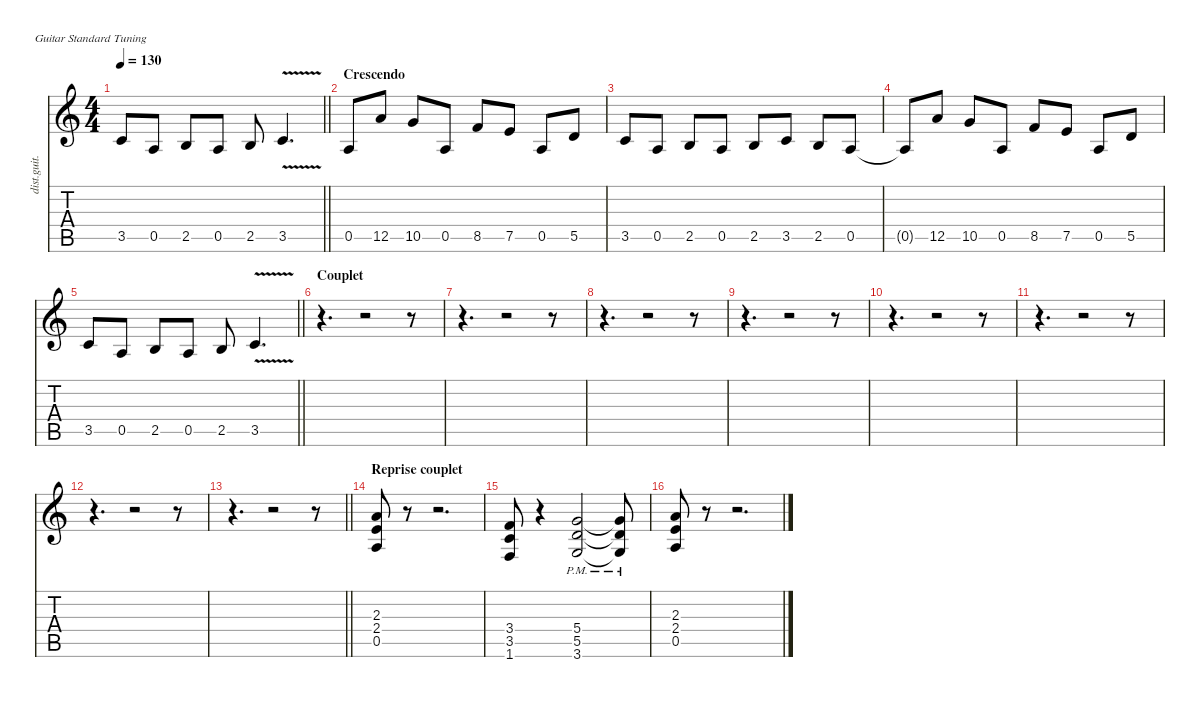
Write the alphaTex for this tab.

\defaultSystemsLayout 4
\hideDynamics
\bracketExtendMode nobrackets
\track ("Hichem" "dist.guit.") {instrument distortionguitar}
\staff {score tabs}
\tuning (E4 B3 G3 D3 A2 E2)
\ts (4 4)
\tempo 130
\clef g2
\barLineRight lightlight
\ks c
3.5.8{dy f} 0.5.8 2.5.8 0.5.8 2.5.8 3.5{v}.4{d} |
\section ("" "Crescendo")
0.5.8{dy mp} 12.5.8 10.5.8 0.5.8 8.5.8 7.5.8 0.5.8 5.5.8 |
3.5.8 0.5.8 2.5.8 0.5.8 2.5.8 3.5.8 2.5.8 0.5.8 |
0.5{t}.8{dy mf} 12.5.8 10.5.8 0.5.8 8.5.8 7.5.8 0.5.8 5.5.8 |
\barLineRight lightlight
3.5.8{dy f} 0.5.8 2.5.8 0.5.8 2.5.8 3.5{v}.4{d} |
\section ("" "Couplet")
r.4{d} r.2 r.8 |
r.4{d} r.2 r.8 |
r.4{d} r.2 r.8 |
r.4{d} r.2 r.8 |
r.4{d} r.2 r.8 |
r.4{d} r.2 r.8 |
r.4{d} r.2 r.8 |
\barLineRight lightlight
r.4{d} r.2 r.8 |
\section ("" "Reprise couplet")
(2.3 2.4 0.5).8 r.8 r.2{d} |
(1.6 3.5 3.4).8{dy mf} r.4 (5.4 5.5 3.6{pm}).2{dy f} (5.4{t} 5.5{t} 3.6{pm t}).8 |
(2.3 2.4 0.5).8 r.8 r.2{d}
